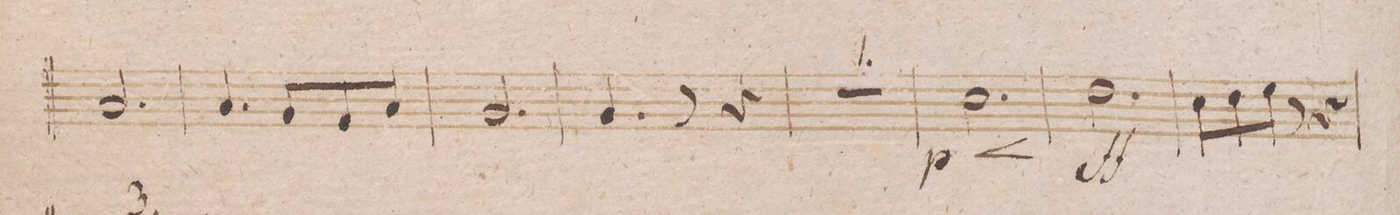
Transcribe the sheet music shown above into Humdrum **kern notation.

**kern	**dynam
*I"Oboe 2do	*
*clefG2	*
*k[b-]	*
*met(c|)	*
*M3/4	*
2.a/	.
=182	=182
4.a/	.
8g/L	.
8f/	.
8g/J	.
=183	=183
2.g/	.
=184	=184
4.g/	.
8r	.
4r	.
=185	=185
2.r	.
=186	=186
2.cc\	p < [[
=187	=187
2.dd\	ff
=188	=188
8cc\L	.
8dd\	.
8ee\J	.
8r	.
4r	.
=189	=189
*-	*-
